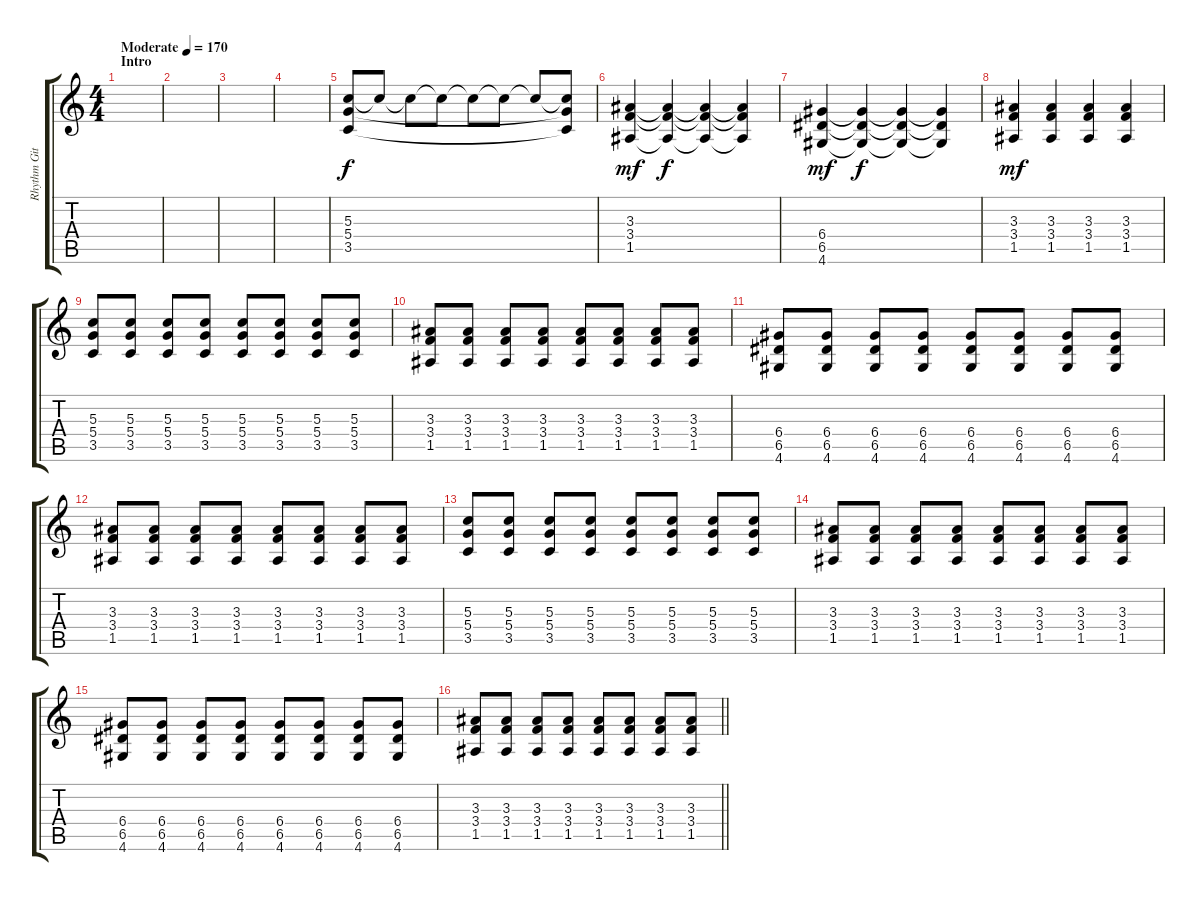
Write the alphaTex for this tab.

\track ("Rhythm Gitarre" "Rhythm Git") {instrument overdrivenguitar}
\staff {score tabs}
\tuning (E4 B3 G3 D3 A2 E2) {hide}
\ts (4 4)
\section ("" "Intro")
\tempo (170 "Moderate")
\clef g2
\ks c
|
|
|
|
(5.3 5.4 3.5).8 5.3{t}.8{dy f} 5.3{t}.8 5.3{t}.8 5.3{t}.8 5.3{t}.8 5.3{t}.8 (5.3{t} 5.4{t} 3.5{t}).8 |
(3.3 3.4 1.5).4{dy mf} (3.3{t} 3.4{t} 1.5{t}).4{dy f} (3.3{t} 3.4{t} 1.5{t}).4 (3.3{t} 3.4{t} 1.5{t}).4 |
(6.4 6.5 4.6).4{dy mf} (6.4{t} 6.5{t} 4.6{t}).4{dy f} (6.4{t} 6.5{t} 4.6{t}).4 (6.4{t} 6.5{t} 4.6{t}).4 |
(3.3 3.4 1.5).4{dy mf} (3.3 3.4 1.5).4 (3.3 3.4 1.5).4 (3.3 3.4 1.5).4 |
(5.3 5.4 3.5).8 (5.3 5.4 3.5).8 (5.3 5.4 3.5).8 (5.3 5.4 3.5).8 (5.3 5.4 3.5).8 (5.3 5.4 3.5).8 (5.3 5.4 3.5).8 (5.3 5.4 3.5).8 |
(3.3 3.4 1.5).8 (3.3 3.4 1.5).8 (3.3 3.4 1.5).8 (3.3 3.4 1.5).8 (3.3 3.4 1.5).8 (3.3 3.4 1.5).8 (3.3 3.4 1.5).8 (3.3 3.4 1.5).8 |
(6.4 6.5 4.6).8 (6.4 6.5 4.6).8 (6.4 6.5 4.6).8 (6.4 6.5 4.6).8 (6.4 6.5 4.6).8 (6.4 6.5 4.6).8 (6.4 6.5 4.6).8 (6.4 6.5 4.6).8 |
(3.3 3.4 1.5).8 (3.3 3.4 1.5).8 (3.3 3.4 1.5).8 (3.3 3.4 1.5).8 (3.3 3.4 1.5).8 (3.3 3.4 1.5).8 (3.3 3.4 1.5).8 (3.3 3.4 1.5).8 |
(5.3 5.4 3.5).8 (5.3 5.4 3.5).8 (5.3 5.4 3.5).8 (5.3 5.4 3.5).8 (5.3 5.4 3.5).8 (5.3 5.4 3.5).8 (5.3 5.4 3.5).8 (5.3 5.4 3.5).8 |
(3.3 3.4 1.5).8 (3.3 3.4 1.5).8 (3.3 3.4 1.5).8 (3.3 3.4 1.5).8 (3.3 3.4 1.5).8 (3.3 3.4 1.5).8 (3.3 3.4 1.5).8 (3.3 3.4 1.5).8 |
(6.4 6.5 4.6).8 (6.4 6.5 4.6).8 (6.4 6.5 4.6).8 (6.4 6.5 4.6).8 (6.4 6.5 4.6).8 (6.4 6.5 4.6).8 (6.4 6.5 4.6).8 (6.4 6.5 4.6).8 |
\barLineRight lightlight
(3.3 3.4 1.5).8 (3.3 3.4 1.5).8 (3.3 3.4 1.5).8 (3.3 3.4 1.5).8 (3.3 3.4 1.5).8 (3.3 3.4 1.5).8 (3.3 3.4 1.5).8 (3.3 3.4 1.5).8
